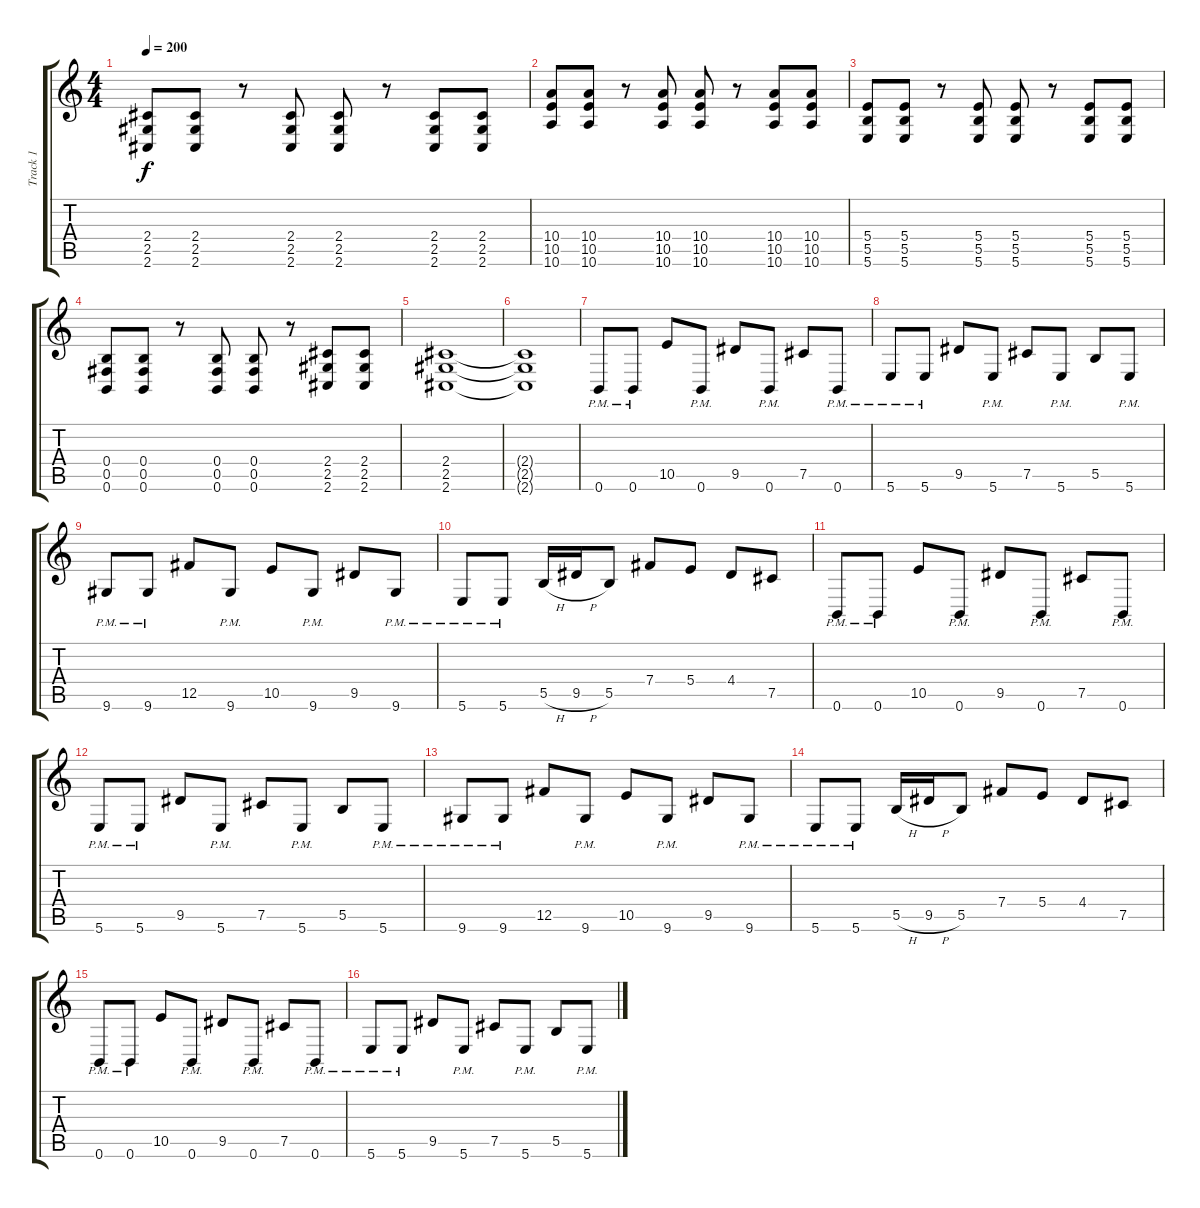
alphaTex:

\track ("Track 1" "Track 1") {instrument electricguitarjazz}
\staff {score tabs}
\tuning (Db4 Ab3 E3 B2 Gb2 B1) {hide}
\ts (4 4)
\tempo 200
\clef g2
\ks c
(2.4 2.5 2.6).8{dy f} (2.4 2.5 2.6).8 r.8 (2.4 2.5 2.6).8 (2.4 2.5 2.6).8 r.8 (2.4 2.5 2.6).8 (2.4 2.5 2.6).8 |
(10.4 10.5 10.6).8 (10.4 10.5 10.6).8 r.8 (10.4 10.5 10.6).8 (10.4 10.5 10.6).8 r.8 (10.4 10.5 10.6).8 (10.4 10.5 10.6).8 |
(5.4 5.5 5.6).8 (5.4 5.5 5.6).8 r.8 (5.4 5.5 5.6).8 (5.4 5.5 5.6).8 r.8 (5.4 5.5 5.6).8 (5.4 5.5 5.6).8 |
(0.4 0.5 0.6).8 (0.4 0.5 0.6).8 r.8 (0.4 0.5 0.6).8 (0.4 0.5 0.6).8 r.8 (2.4 2.5 2.6).8 (2.4 2.5 2.6).8 |
(2.4 2.5 2.6).1 |
(2.4{t} 2.5{t} 2.6{t}).1 |
0.6{pm}.8 0.6{pm}.8 10.5.8 0.6{pm}.8 9.5.8 0.6{pm}.8 7.5.8 0.6{pm}.8 |
5.6{pm}.8 5.6{pm}.8 9.5.8 5.6{pm}.8 7.5.8 5.6{pm}.8 5.5.8 5.6{pm}.8 |
9.6{pm}.8 9.6{pm}.8 12.5.8 9.6{pm}.8 10.5.8 9.6{pm}.8 9.5.8 9.6{pm}.8 |
5.6{pm}.8 5.6{pm}.8 5.5{h}.16 9.5{h}.16 5.5.8 7.4.8 5.4.8 4.4.8 7.5.8 |
0.6{pm}.8 0.6{pm}.8 10.5.8 0.6{pm}.8 9.5.8 0.6{pm}.8 7.5.8 0.6{pm}.8 |
5.6{pm}.8 5.6{pm}.8 9.5.8 5.6{pm}.8 7.5.8 5.6{pm}.8 5.5.8 5.6{pm}.8 |
9.6{pm}.8 9.6{pm}.8 12.5.8 9.6{pm}.8 10.5.8 9.6{pm}.8 9.5.8 9.6{pm}.8 |
5.6{pm}.8 5.6{pm}.8 5.5{h}.16 9.5{h}.16 5.5.8 7.4.8 5.4.8 4.4.8 7.5.8 |
0.6{pm}.8 0.6{pm}.8 10.5.8 0.6{pm}.8 9.5.8 0.6{pm}.8 7.5.8 0.6{pm}.8 |
5.6{pm}.8 5.6{pm}.8 9.5.8 5.6{pm}.8 7.5.8 5.6{pm}.8 5.5.8 5.6{pm}.8
